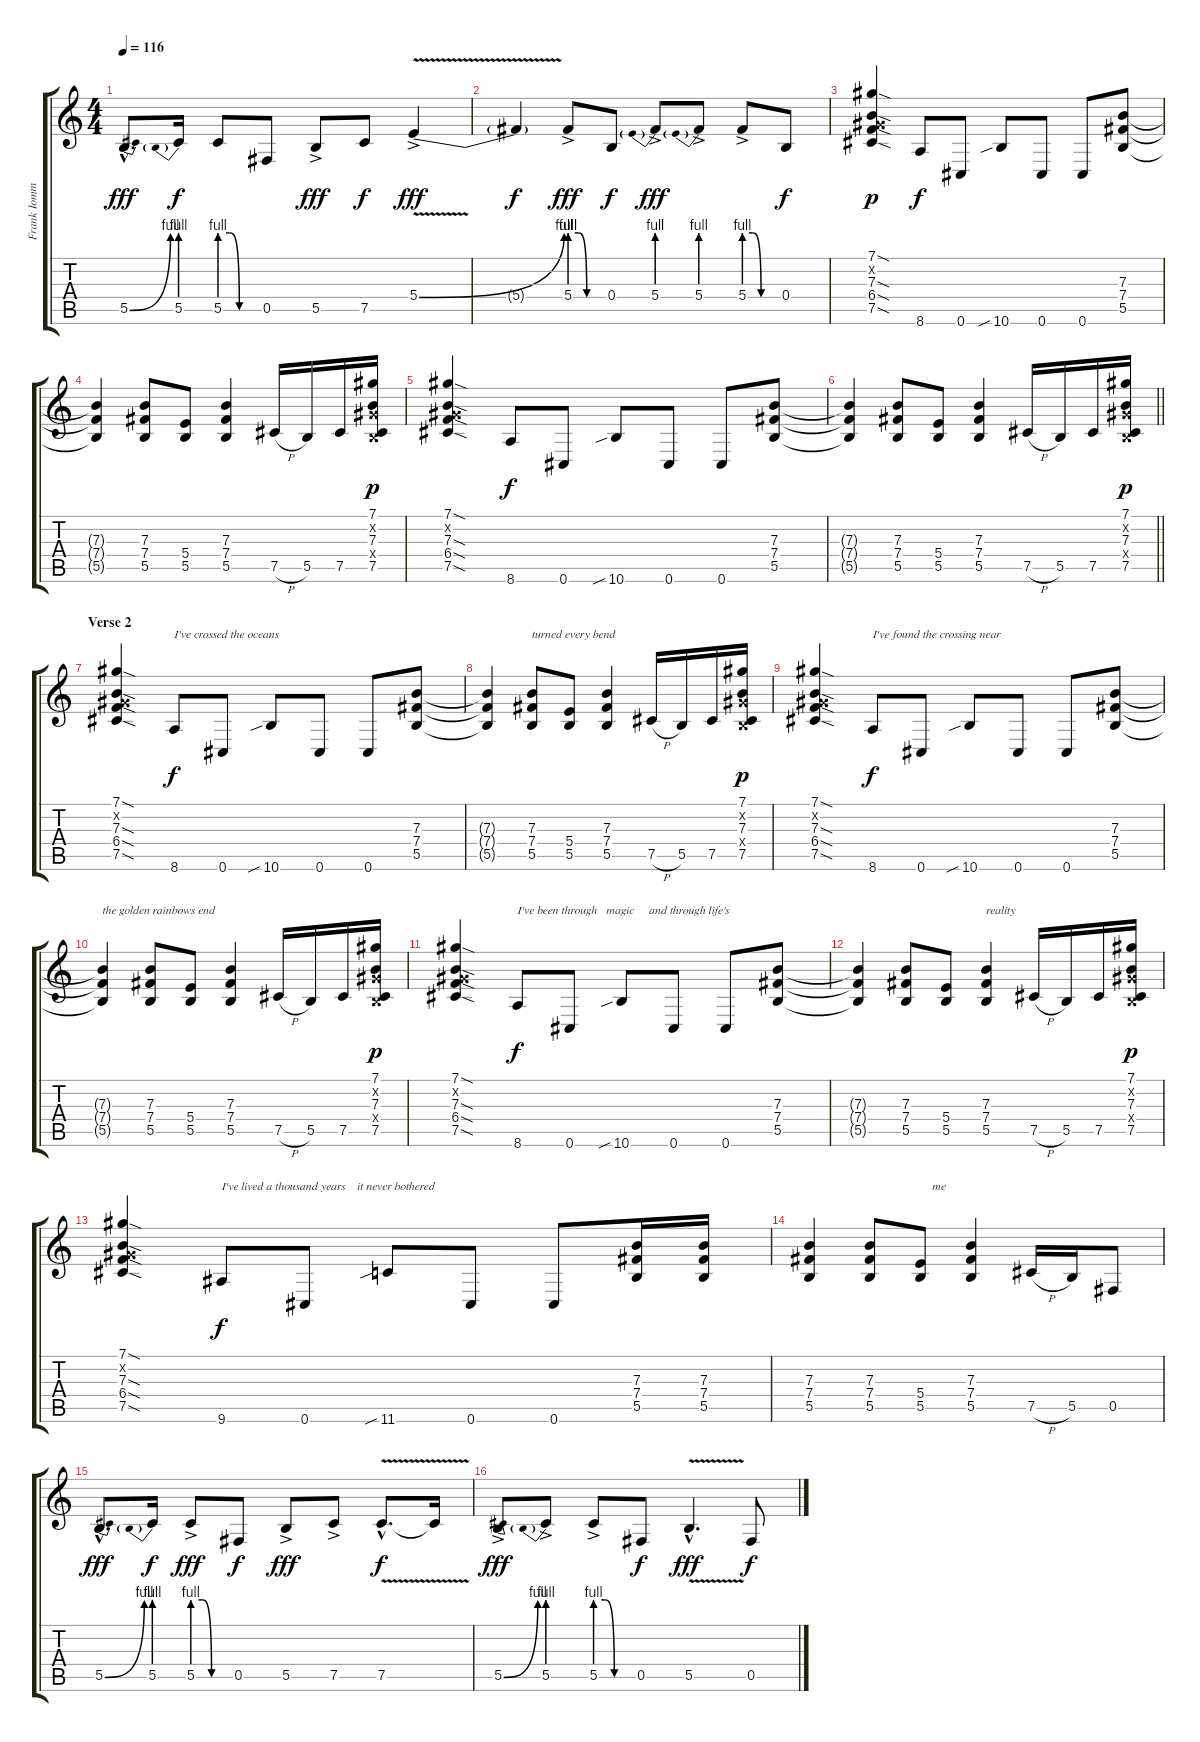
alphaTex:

\track ("Frank Iommi" "Frank Iomm") {instrument distortionguitar}
\staff {score tabs}
\tuning (Db4 Ab3 E3 B2 Gb2 Db2) {hide}
\ts (4 4)
\tempo 116
\clef g2
\ks c
5.5{be (bend 0 0 60 4) hac}.8{d dy fff} 5.5{be (prebend 0 4 60 4)}.16{dy f} 5.5{be (custom 0 4 15 4 30 0 40 0 60 0)}.8 0.5.8 5.5{ac}.8{dy fff} 7.5.8{dy f} 5.4{be (bend 0 0 60 4) v ac}.4{dy fff} |
5.4{t}.4{dy f} 5.4{be (custom 0 4 15 4 30 0 40 0 60 0) ac}.8{dy fff} 0.4.8{dy f} 5.4{be (prebend 0 4 60 4) ac}.8{dy fff} 5.4{be (prebend 0 4 60 4) ac}.8 5.4{be (custom 0 4 15 4 30 0 40 0 60 0) ac}.8 0.4.8{dy f} |
(7.1{sod} 0.2{x} 7.3{sod} 6.4{sod} 7.5{sod}).4{dy p} 8.6.8{dy f} 0.6.8 10.6{sib}.8 0.6.8 0.6.8 (7.3 7.4 5.5).8 |
(7.3{t} 7.4{t} 5.5{t}).4 (7.3 7.4 5.5).8 (5.4 5.5).8 (7.3 7.4 5.5).4 7.5{h}.16 5.5.16 7.5.16 (7.1 0.2{x} 7.3 0.4{x} 7.5).16{dy p} |
(7.1{sod} 0.2{x} 7.3{sod} 6.4{sod} 7.5{sod}).4 8.6.8{dy f} 0.6.8 10.6{sib}.8 0.6.8 0.6.8 (7.3 7.4 5.5).8 |
\barLineRight lightlight
(7.3{t} 7.4{t} 5.5{t}).4 (7.3 7.4 5.5).8 (5.4 5.5).8 (7.3 7.4 5.5).4 7.5{h}.16 5.5.16 7.5.16 (7.1 0.2{x} 7.3 0.4{x} 7.5).16{dy p} |
\section ("" "Verse 2")
(7.1{sod} 0.2{x} 7.3{sod} 6.4{sod} 7.5{sod}).4 8.6.8{txt "I've crossed the oceans" dy f} 0.6.8 10.6{sib}.8 0.6.8 0.6.8 (7.3 7.4 5.5).8 |
(7.3{t} 7.4{t} 5.5{t}).4 (7.3 7.4 5.5).8{txt "turned every bend"} (5.4 5.5).8 (7.3 7.4 5.5).4 7.5{h}.16 5.5.16 7.5.16 (7.1 0.2{x} 7.3 0.4{x} 7.5).16{dy p} |
(7.1{sod} 0.2{x} 7.3{sod} 6.4{sod} 7.5{sod}).4 8.6.8{txt "I've found the crossing near" dy f} 0.6.8 10.6{sib}.8 0.6.8 0.6.8 (7.3 7.4 5.5).8 |
(7.3{t} 7.4{t} 5.5{t}).4{txt "the golden rainbows end"} (7.3 7.4 5.5).8 (5.4 5.5).8 (7.3 7.4 5.5).4 7.5{h}.16 5.5.16 7.5.16 (7.1 0.2{x} 7.3 0.4{x} 7.5).16{dy p} |
(7.1{sod} 0.2{x} 7.3{sod} 6.4{sod} 7.5{sod}).4 8.6.8{txt "I've been through   magic     and through life's " dy f} 0.6.8 10.6{sib}.8 0.6.8 0.6.8 (7.3 7.4 5.5).8 |
(7.3{t} 7.4{t} 5.5{t}).4 (7.3 7.4 5.5).8 (5.4 5.5).8 (7.3 7.4 5.5).4{txt "reality"} 7.5{h}.16 5.5.16 7.5.16 (7.1 0.2{x} 7.3 0.4{x} 7.5).16{dy p} |
(7.1{sod} 0.2{x} 7.3{sod} 6.4{sod} 7.5{sod}).4 9.6.8{txt "I've lived a thousand years    it never bothered " dy f} 0.6.8 11.6{sib}.8 0.6.8 0.6.8 (7.3 7.4 5.5).16 (7.3 7.4 5.5).16 |
(7.3 7.4 5.5).4 (7.3 7.4 5.5).8 (5.4 5.5).8{txt "    me"} (7.3 7.4 5.5).4 7.5{h}.16 5.5.16 0.5.8 |
5.5{be (bend 0 0 60 4) hac}.8{d dy fff} 5.5{be (prebend 0 4 60 4)}.16{dy f} 5.5{be (custom 0 4 15 4 30 0 40 0 60 0) ac}.8{dy fff} 0.5.8{dy f} 5.5{ac}.8{dy fff} 7.5{ac}.8 7.5{v hac}.8{d dy f} 7.5{t}.16 |
5.5{be (bend 0 0 60 4) ac}.8{dy fff} 5.5{be (prebend 0 4 60 4) ac}.8 5.5{be (custom 0 4 15 4 30 0 40 0 60 0) ac}.8 0.5.8{dy f} 5.5{v hac}.4{d dy fff} 0.5.8{dy f}
